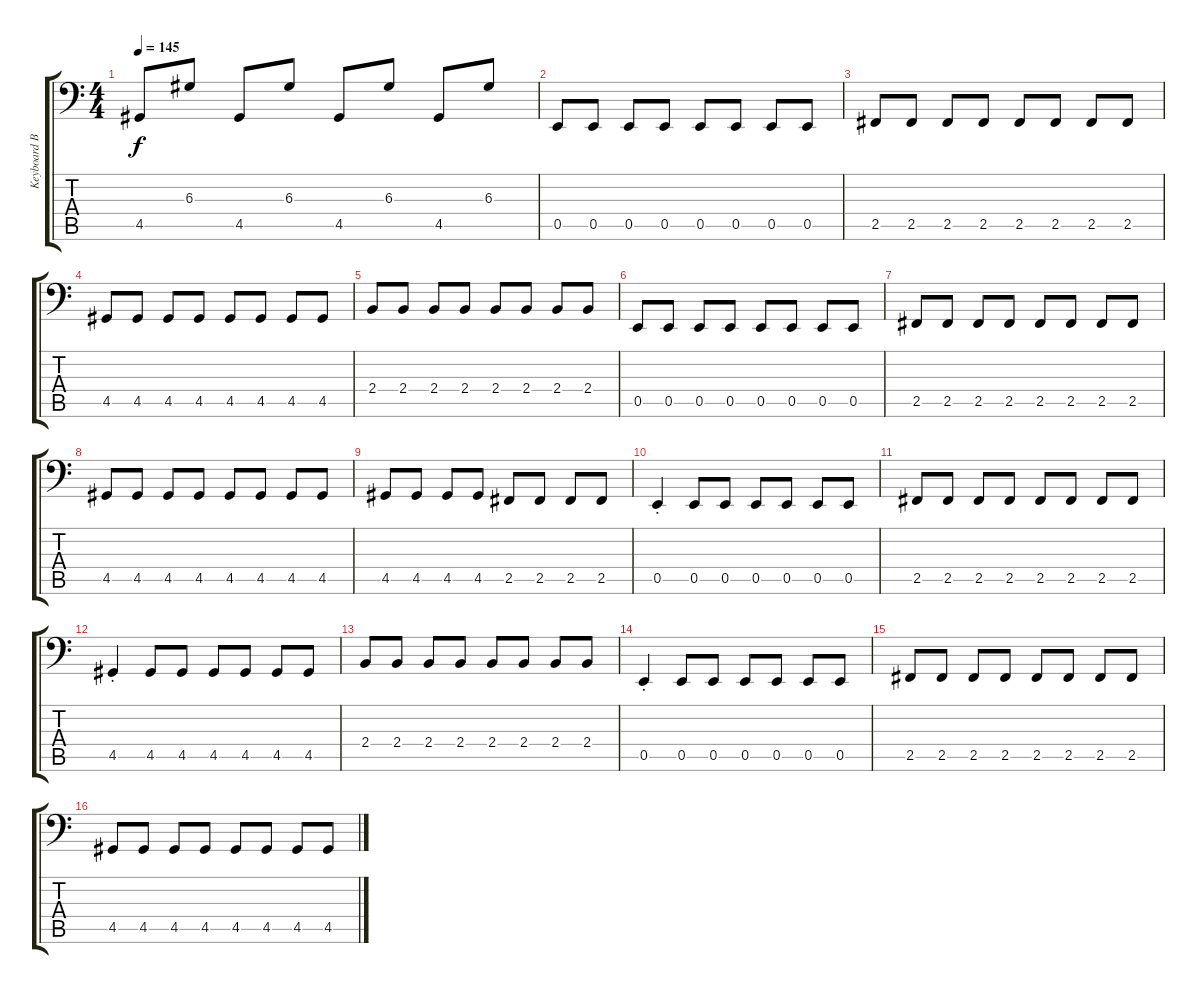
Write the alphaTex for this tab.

\track ("Keyboard Bass Synth" "Keyboard B") {instrument synthbass1}
\staff {score tabs}
\tuning (C3 G2 D2 A1 E1 B0) {hide}
\ts (4 4)
\tempo 145
\clef f4
\ks c
4.5.8{dy f} 6.3.8 4.5.8 6.3.8 4.5.8 6.3.8 4.5.8 6.3.8 |
0.5.8 0.5.8 0.5.8 0.5.8 0.5.8 0.5.8 0.5.8 0.5.8 |
2.5.8 2.5.8 2.5.8 2.5.8 2.5.8 2.5.8 2.5.8 2.5.8 |
4.5.8 4.5.8 4.5.8 4.5.8 4.5.8 4.5.8 4.5.8 4.5.8 |
2.4.8 2.4.8 2.4.8 2.4.8 2.4.8 2.4.8 2.4.8 2.4.8 |
0.5.8 0.5.8 0.5.8 0.5.8 0.5.8 0.5.8 0.5.8 0.5.8 |
2.5.8 2.5.8 2.5.8 2.5.8 2.5.8 2.5.8 2.5.8 2.5.8 |
4.5.8 4.5.8 4.5.8 4.5.8 4.5.8 4.5.8 4.5.8 4.5.8 |
4.5.8 4.5.8 4.5.8 4.5.8 2.5.8 2.5.8 2.5.8 2.5.8 |
0.5{st}.4 0.5.8 0.5.8 0.5.8 0.5.8 0.5.8 0.5.8 |
2.5.8 2.5.8 2.5.8 2.5.8 2.5.8 2.5.8 2.5.8 2.5.8 |
4.5{st}.4 4.5.8 4.5.8 4.5.8 4.5.8 4.5.8 4.5.8 |
2.4.8 2.4.8 2.4.8 2.4.8 2.4.8 2.4.8 2.4.8 2.4.8 |
0.5{st}.4 0.5.8 0.5.8 0.5.8 0.5.8 0.5.8 0.5.8 |
2.5.8 2.5.8 2.5.8 2.5.8 2.5.8 2.5.8 2.5.8 2.5.8 |
4.5.8 4.5.8 4.5.8 4.5.8 4.5.8 4.5.8 4.5.8 4.5.8
